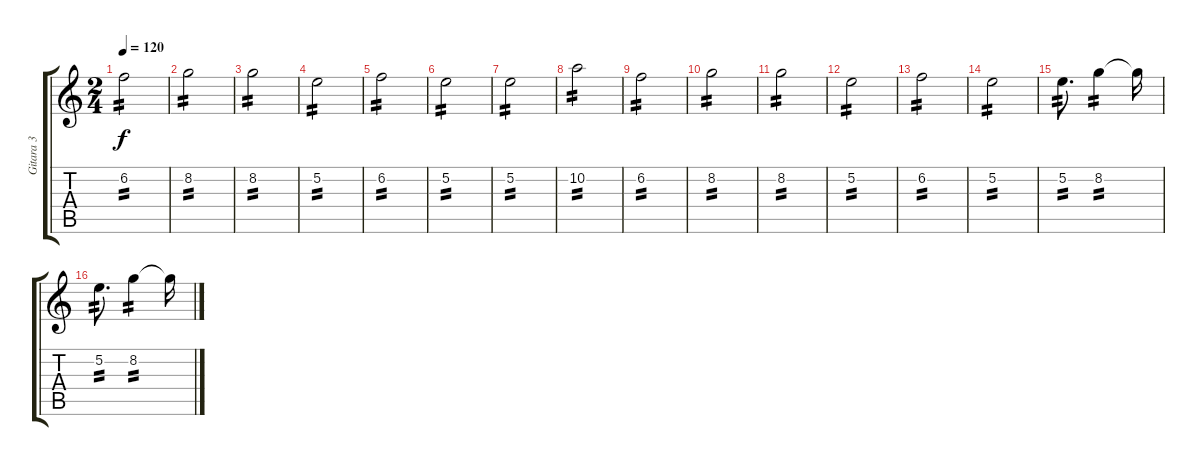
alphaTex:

\track ("Gitara 3" "Gitara 3") {instrument electricguitarjazz}
\staff {score tabs}
\tuning (E4 B3 G3 D3 A2 E2) {hide}
\ts (2 4)
\tempo 120
\clef g2
\ks aminor
6.2.2{tp 2 dy f} |
8.2.2{tp 2} |
8.2.2{tp 2} |
5.2.2{tp 2} |
6.2.2{tp 2} |
5.2.2{tp 2} |
5.2.2{tp 2} |
10.2.2{tp 2} |
6.2.2{tp 2} |
8.2.2{tp 2} |
8.2.2{tp 2} |
5.2.2{tp 2} |
6.2.2{tp 2} |
5.2.2{tp 2} |
5.2.8{d tp 2} 8.2.4{tp 2} 8.2{t}.16 |
5.2.8{d tp 2} 8.2.4{tp 2} 8.2{t}.16
